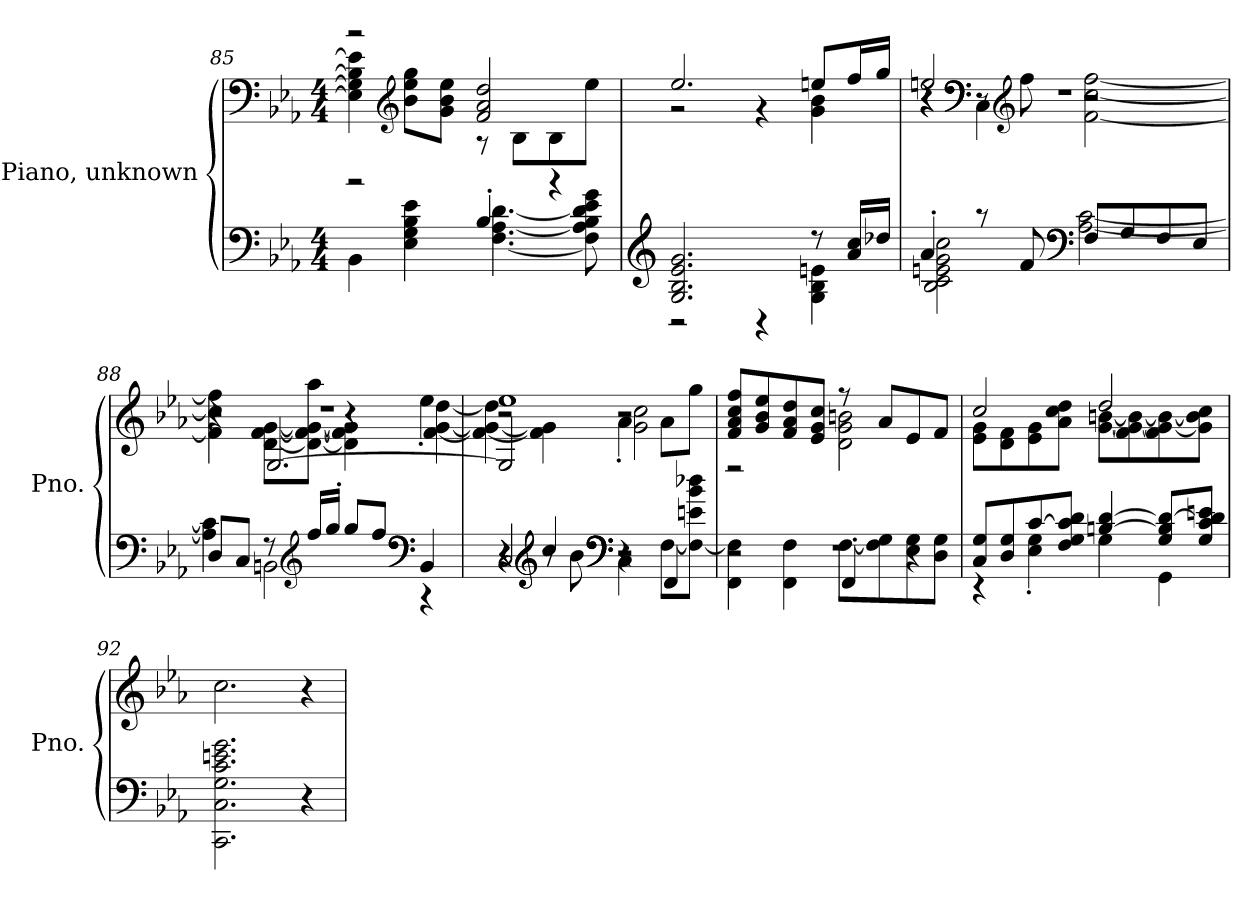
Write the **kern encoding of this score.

**kern	**kern
*part1	*part1
*staff2	*staff1
*I"Piano, unknown	*
*I'Pno.	*
*clefF4	*clefF4
*k[b-e-a-]	*k[b-e-a-]
*M4/4	*M4/4
=85	=85
*^	*^
2r	4BB-\	2r	4E-\] 4G\] 4B-\] 4e-\]
*	*	*clefG2	*
.	4E-\ 4G\ 4B-\ 4e-\	.	8b-\ 8ee-\ 8gg\L
.	.	.	8g\ 8b-\ 8ee-\J
4B-'/	[4.F\ [4.A-\ [4.d\	2f/ 2a-/ 2dd/	8r
.	.	.	8B-\L
4r	.	.	8B-\
.	8F\] 8A-\] 8B-\ 8d\] 8e-\ 8g\	.	8ee-\J
=86	=86	=86	=86
*clefG2	*	*	*
2.G/ 2.B-/ 2.e-/ 2.g/	2r	2.ee-/	2r
.	4r	.	4r
8r	4G\ 4B-\ 4en\	8een/L	4g\ 4b-\
16a-/ 16cc/LL	.	16ff/L	.
16dd-X/JJ	.	16gg/JJ	.
=87	=87	=87	=87
*	*	*^	*^
4a-'/	2B-\ 2c\ 2en\ 2g\ 2cc\	1r	4r	2een/	4r
*	*	*clefF4	*	*	*
8r	.	.	8r	.	4C\
*	*	*clefG2	*	*	*
8f/	.	.	8ff\	.	.
*clefF4	*	*	*	*	*
8F/L	[2A-\ [2c\	.	[2f\ [2cc\ [2ff\	2r	2r
8G/	.	.	.	.	.
8F/	.	.	.	.	.
8E-/J	.	.	.	.	.
!!LO:LB:g=z	!!	!!	!!
=88	=88	=88	=88	=88	=88
8D/L	4A-\] 4c\]	1r	4f\] 4cc\] 4ff\]	4r	2r
8C/J	.	.	.	.	.
8r	2BBn\	.	[8d\ [8f\ [8g\L	[2.G/	.
*clefG2	*	*	*	*	*
16ff/LL	.	.	8d\_ 8f\_ 8g\_ 8aa-\J	.	.
16gg'/JJ	.	.	.	.	.
8gg/L	.	.	4d\] 4f\] 4g\]	.	4r
8ff/J	.	.	.	.	.
*clefF4	*	*	*	*	*
4BB/	4r	.	4ee-'\	.	[4f\ [4g\ [4dd\
=89	=89	=89	=89	=89	=89
*	*^	*	*	*	*
4r	4r	2C/	1ee-	2r	2G/]	4f\_ 4g\_ 4dd\]
*clefG2	*	*	*	*	*	*
4cc/	8r	.	.	.	.	4f\] 4g\]
.	8b-\	.	.	.	.	.
*clefF4	*	*	*	*	*	*
2r	4C\	4r	.	4a-'\	2r	2g\ 2cc\
.	[8F\L	4FF/	.	8a-\L	.	.
.	8F\_ 8en\ 8b-\ 8dd-X\J	.	.	8gg\J	.	.
*	*	*	*	*v	*v	*v
=90	=90	=90	=90	=90
1r	4FF\ 4F\]	2r	8f/ 8a-/ 8cc/ 8ff/L	2r
.	.	.	8g/ 8b-/ 8ee-/	.
.	4FF\ 4F\	.	8f/ 8a-/ 8dd/	.
.	.	.	8e-/ 8g/ 8cc/J	.
.	[8F\L	4FF'/	8r	2d\ 2g\ 2bn\
.	8F\] 8G\	.	8a-/L	.
.	8E-\ 8G\	4r	8e-/	.
.	8D\ 8G\J	.	8f/J	.
*	*v	*v	*	*
!!LO:LB:g=z	!!
=91	=91	=91	=91
8C/ 8G/L	4r	2cc/	8e-\ 8g\L
8D/ 8G/	.	.	8d\ 8f\
[8c/	4E-\' 4G\'	.	8e-\ 8g\
8F/ 8G/ 8c/] 8d/J	.	.	8a-\ 8cc\ 8dd\J
[4Bn/ [4d/	4G\	2dd/	[8g\ [8bn\L
.	.	.	8f\ 8g\_ 8b\_
8G/ 8B/] 8d/_L	4GG\	.	8f\ 8g\_ 8b\_
8G/ 8c/ 8d/] 8en/J	.	.	8g\] 8b\] 8cc\J
*v	*v	*	*
*	*v	*v
=92	=92
2.CC\ 2.C\ 2.G\ 2.c\ 2.en\ 2.g\	2.cc\
4r	4r
=	=
*-	*-
